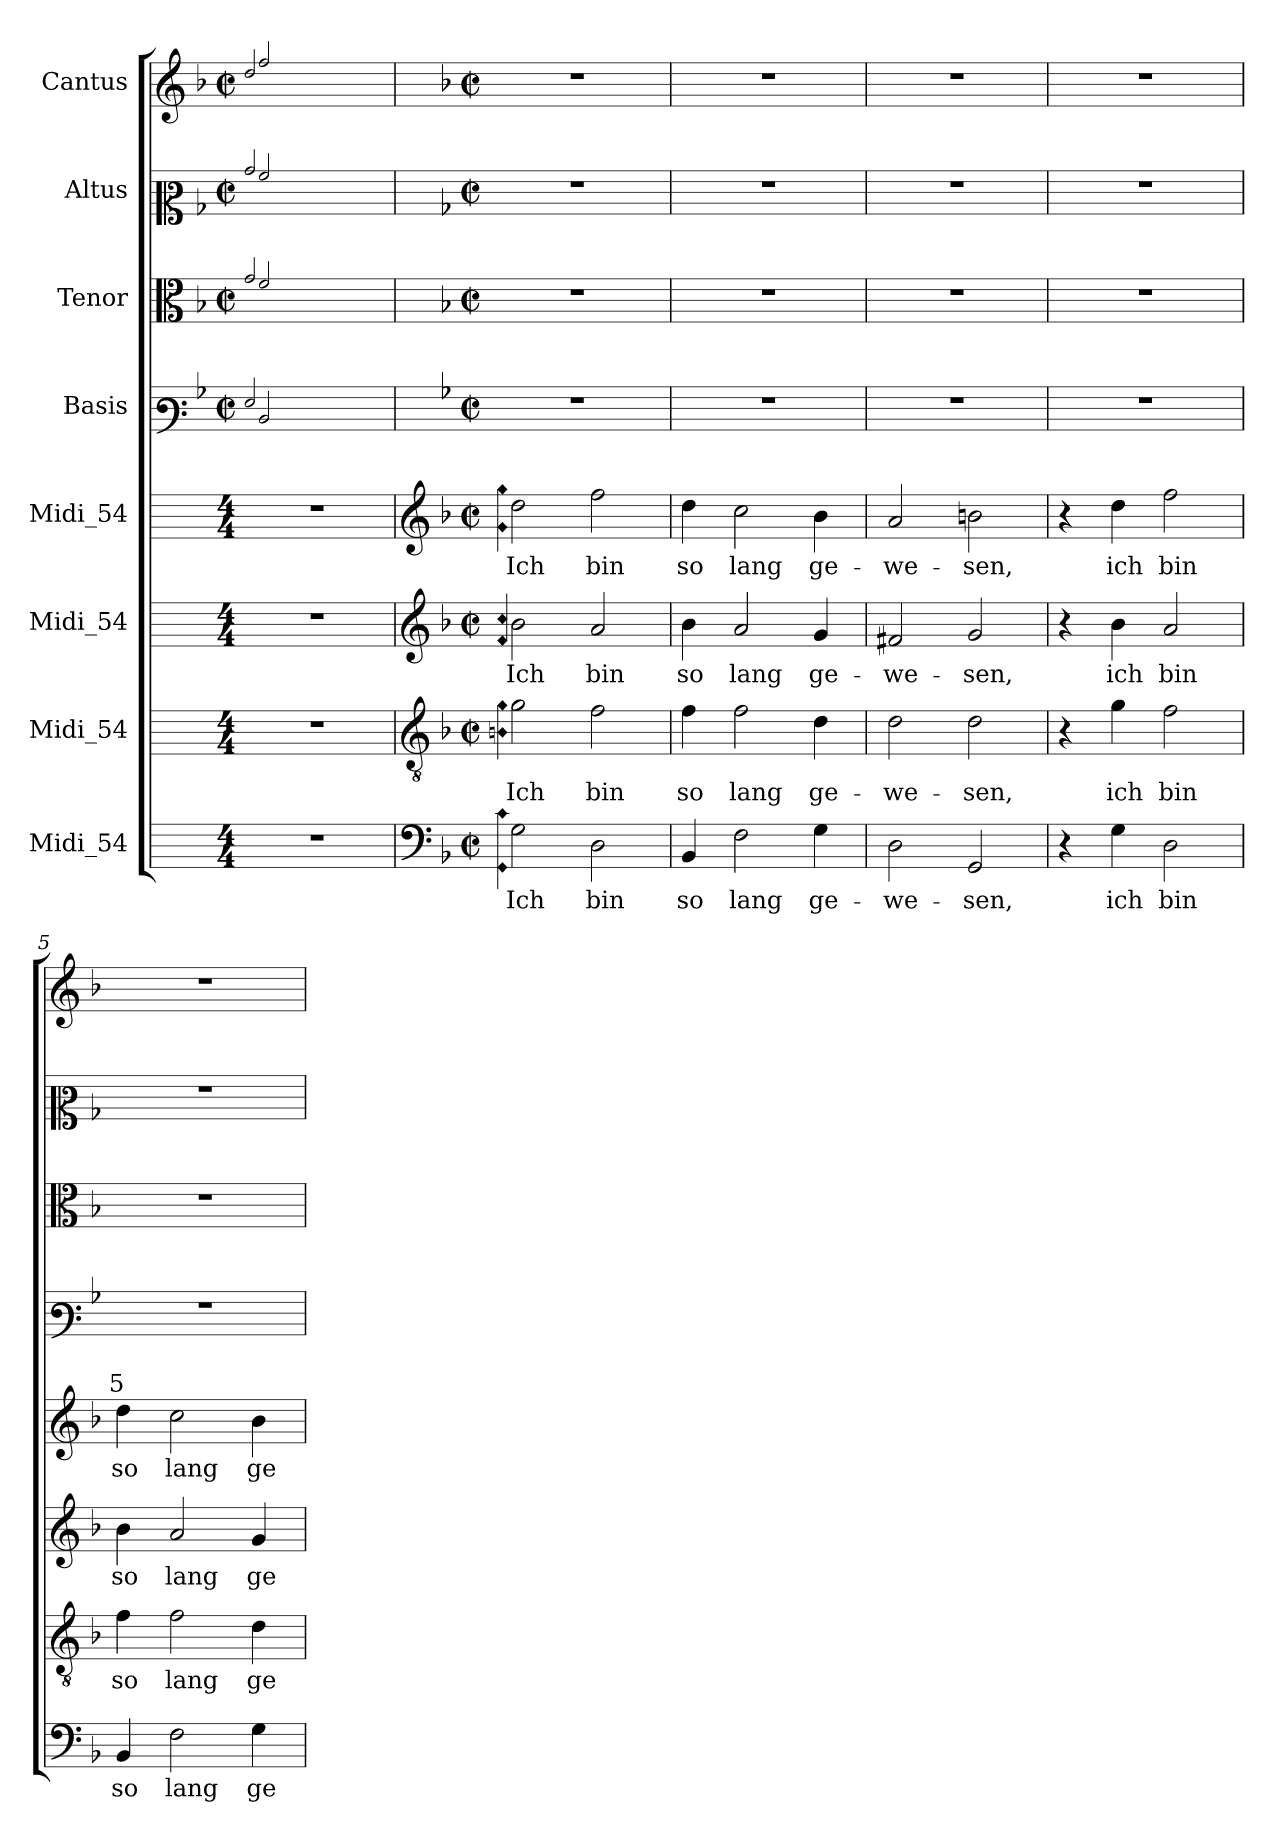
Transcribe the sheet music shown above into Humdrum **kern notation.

**kern	**text	**kern	**text	**kern	**text	**kern	**text	**kern	**kern	**kern	**kern
*part8	*part8	*part7	*part7	*part6	*part6	*part5	*part5	*part4	*part3	*part2	*part1
*staff8	*staff8	*staff7	*staff7	*staff6	*staff6	*staff5	*staff5	*staff4	*staff3	*staff2	*staff1
*I"Midi_54	*	*I"Midi_54	*	*I"Midi_54	*	*I"Midi_54	*	*I"Basis	*I"Tenor	*I"Altus	*I"Cantus
*	*	*	*	*	*	*	*	*clefF3	*clefC3	*clefC2	*clefG2
*	*	*	*	*	*	*	*	*k[b-]	*k[b-]	*k[b-]	*k[b-]
*	*	*	*	*	*	*	*	*F:	*F:	*F:	*F:
*M4/4	*	*M4/4	*	*M4/4	*	*M4/4	*	*M2/2	*M2/2	*M2/2	*M2/2
*	*	*	*	*	*	*	*	*met(c|)	*met(c|)	*met(c|)	*met(c|)
=	=	=	=	=	=	=	=	=	=	=	=
.	.	.	.	.	.	.	.	2qqG	2qqg	2qqb-	2qqdd
.	.	.	.	.	.	.	.	2qqD	2qqf	2qqa	2qqff
1r	.	1r	.	1r	.	1r	.	1ryy	1ryy	1ryy	1ryy
!!LO:LB:g=z
=1	=1	=1	=1	=1	=1	=1	=1	=1	=1	=1	=1
*clefF4	*	*clefGv2	*	*clefG2	*	*clefG2	*	*	*	*	*
*k[b-]	*	*k[b-]	*	*k[b-]	*	*k[b-]	*	*	*	*	*
*F:	*	*F:	*	*F:	*	*F:	*	*	*	*	*
*M2/2	*	*M2/2	*	*M2/2	*	*M2/2	*	*M2/2	*M2/2	*M2/2	*M2/2
*met(c|)	*	*met(c|)	*	*met(c|)	*	*met(c|)	*	*met(c|)	*met(c|)	*met(c|)	*met(c|)
!	!	!	!	!	!	!LO:N:n=1:head=diamond	!	!	!	!	!
!	!	!	!	!LO:N:n=1:head=diamond	!	!LO:N:n=2:head=diamond	!	!	!	!	!
!	!	!LO:N:n=1:head=diamond	!	!LO:N:n=2:head=diamond	!	!	!	!	!	!	!
!LO:N:n=1:head=diamond	!	!LO:N:n=2:head=diamond	!	!	!	!	!	!	!	!	!
!LO:N:n=2:head=diamond	!	!	!	!	!	!	!	!	!	!	!
4qqGG 4qqc	.	4qqBn 4qqg	.	4qqf 4qqcc	.	4qqg 4qqgg	.	.	.	.	.
!	!LO:LY:b	!	!LO:LY:b	!	!LO:LY:b	!	!LO:LY:b	!	!	!	!
2G	Ich	2g	Ich	2b-	Ich	2dd	Ich	1r	1r	1r	1r
!	!LO:LY:b	!	!LO:LY:b	!	!LO:LY:b	!	!LO:LY:b	!	!	!	!
2D	bin	2f	bin	2a	bin	2ff	bin	.	.	.	.
=2	=2	=2	=2	=2	=2	=2	=2	=2	=2	=2	=2
!	!LO:LY:b	!	!LO:LY:b	!	!LO:LY:b	!	!LO:LY:b	!	!	!	!
4BB-	so	4f	so	4b-	so	4dd	so	1r	1r	1r	1r
!	!LO:LY:b	!	!LO:LY:b	!	!LO:LY:b	!	!LO:LY:b	!	!	!	!
2F	lang	2f	lang	2a	lang	2cc	lang	.	.	.	.
!	!LO:LY:b	!	!LO:LY:b	!	!LO:LY:b	!	!LO:LY:b	!	!	!	!
4G	ge-	4d	ge-	4g	ge-	4b-	ge-	.	.	.	.
=3	=3	=3	=3	=3	=3	=3	=3	=3	=3	=3	=3
!	!LO:LY:b	!	!LO:LY:b	!	!LO:LY:b	!	!LO:LY:b	!	!	!	!
2D	-we-	2d	-we-	2f#X	-we-	2a	-we-	1r	1r	1r	1r
!	!LO:LY:b	!	!LO:LY:b	!	!LO:LY:b	!	!LO:LY:b	!	!	!	!
2GG	-sen,	2d	-sen,	2g	-sen,	2bn	-sen,	.	.	.	.
=4	=4	=4	=4	=4	=4	=4	=4	=4	=4	=4	=4
4r	.	4r	.	4r	.	4r	.	1r	1r	1r	1r
!	!LO:LY:b	!	!LO:LY:b	!	!LO:LY:b	!	!LO:LY:b	!	!	!	!
4G	ich	4g	ich	4b-	ich	4dd	ich	.	.	.	.
!	!LO:LY:b	!	!LO:LY:b	!	!LO:LY:b	!	!LO:LY:b	!	!	!	!
2D	bin	2f	bin	2a	bin	2ff	bin	.	.	.	.
=5	=5	=5	=5	=5	=5	=5	=5	=5	=5	=5	=5
!	!	!	!	!	!	!LO:TX:a:cj:t=5	!	!	!	!	!
!	!LO:LY:b	!	!LO:LY:b	!	!LO:LY:b	!	!LO:LY:b	!	!	!	!
4BB-	so	4f	so	4b-	so	4dd	so	1r	1r	1r	1r
!	!LO:LY:b	!	!LO:LY:b	!	!LO:LY:b	!	!LO:LY:b	!	!	!	!
2F	lang	2f	lang	2a	lang	2cc	lang	.	.	.	.
!	!LO:LY:b	!	!LO:LY:b	!	!LO:LY:b	!	!LO:LY:b	!	!	!	!
4G	ge-	4d	ge-	4g	ge-	4b-	ge-	.	.	.	.
=	=	=	=	=	=	=	=	=	=	=	=
*-	*-	*-	*-	*-	*-	*-	*-	*-	*-	*-	*-
